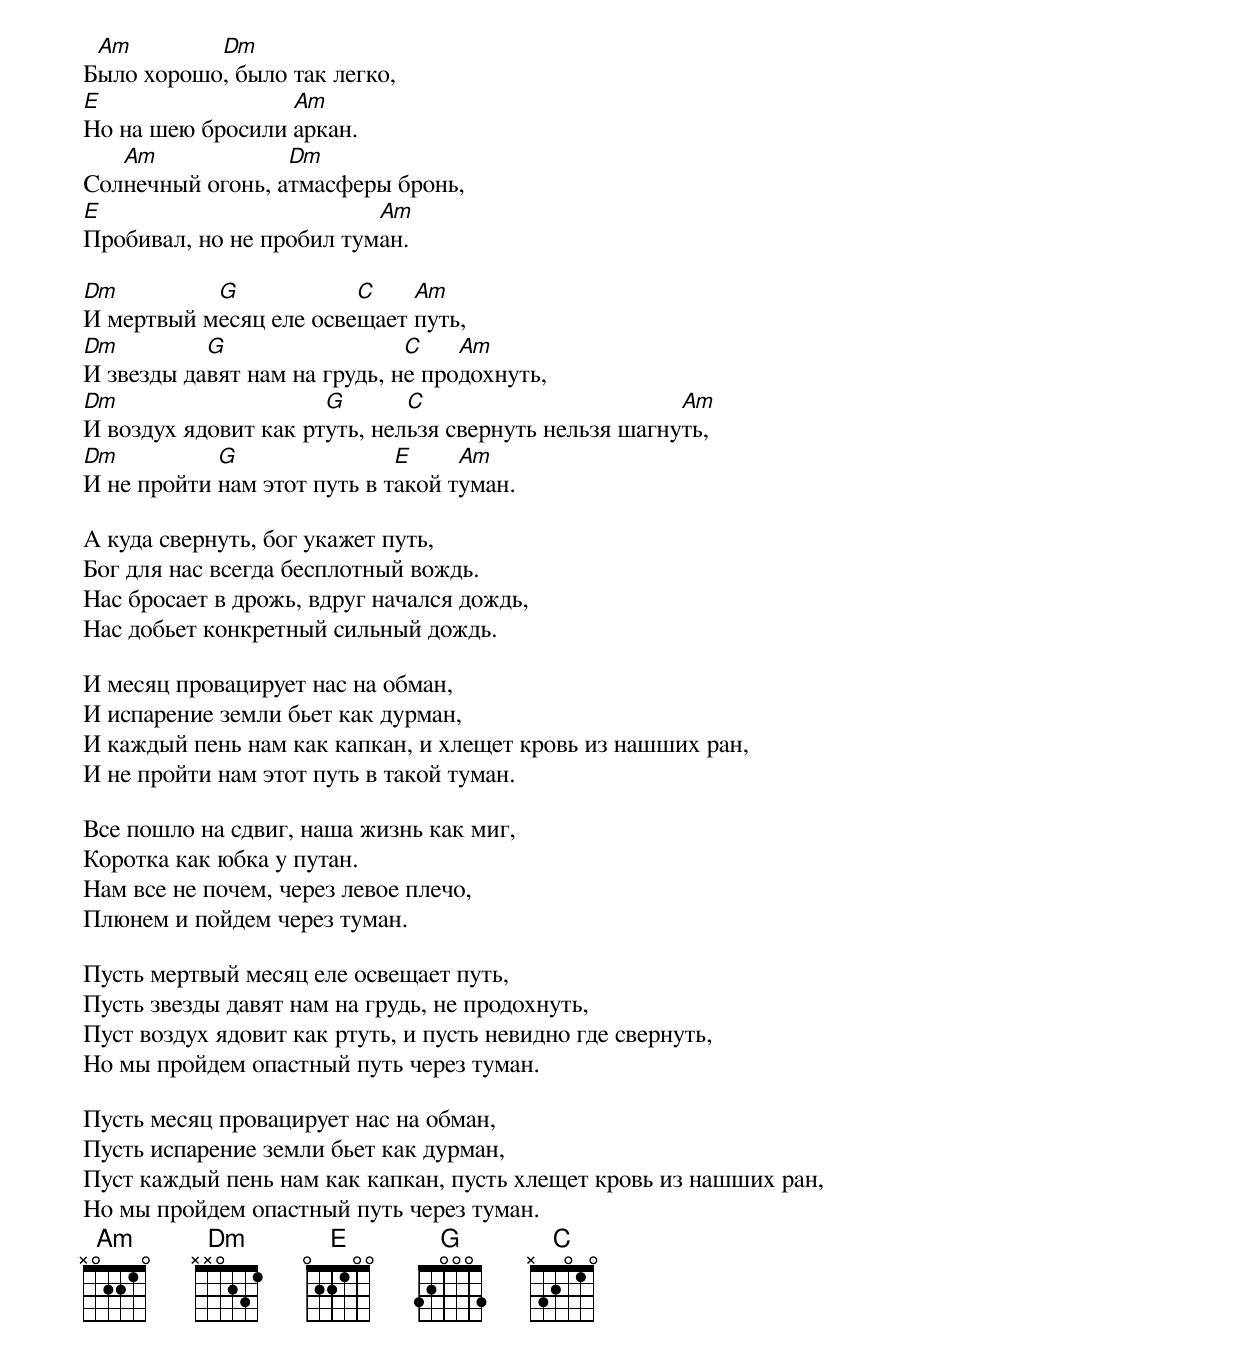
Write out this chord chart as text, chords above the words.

 Am        Dm
Было хорошо, было так легко,
E                 Am
Но на шею бросили аркан.
   Am             Dm
Солнечный огонь, атмасферы бронь,
E                         Am
Пробивал, но не пробил туман.

Dm         G            C    Am
И мертвый месяц еле освещает путь,
Dm         G                  C    Am
И звезды давят нам на грудь, не продохнуть,
Dm                    G       C                        Am
И воздух ядовит как ртуть, нельзя свернуть нельзя шагнуть,
Dm          G                E     Am
И не пройти нам этот путь в такой туман.

А куда свернуть, бог укажет путь,
Бог для нас всегда бесплотный вождь.
Нас бросает в дрожь, вдруг начался дождь,
Нас добьет конкретный сильный дождь.

И месяц провацирует нас на обман,
И испарение земли бьет как дурман,
И каждый пень нам как капкан, и хлещет кровь из нашших ран,
И не пройти нам этот путь в такой туман.

Все пошло на сдвиг, наша жизнь как миг,
Коротка как юбка у путан.
Нам все не почем, через левое плечо,
Плюнем и пойдем через туман.

Пусть мертвый месяц еле освещает путь,
Пусть звезды давят нам на грудь, не продохнуть,
Пуст воздух ядовит как ртуть, и пусть невидно где свернуть,
Но мы пройдем опастный путь через туман.

Пусть месяц провацирует нас на обман,
Пусть испарение земли бьет как дурман,
Пуст каждый пень нам как капкан, пусть хлещет кровь из нашших ран,
Но мы пройдем опастный путь через туман.
